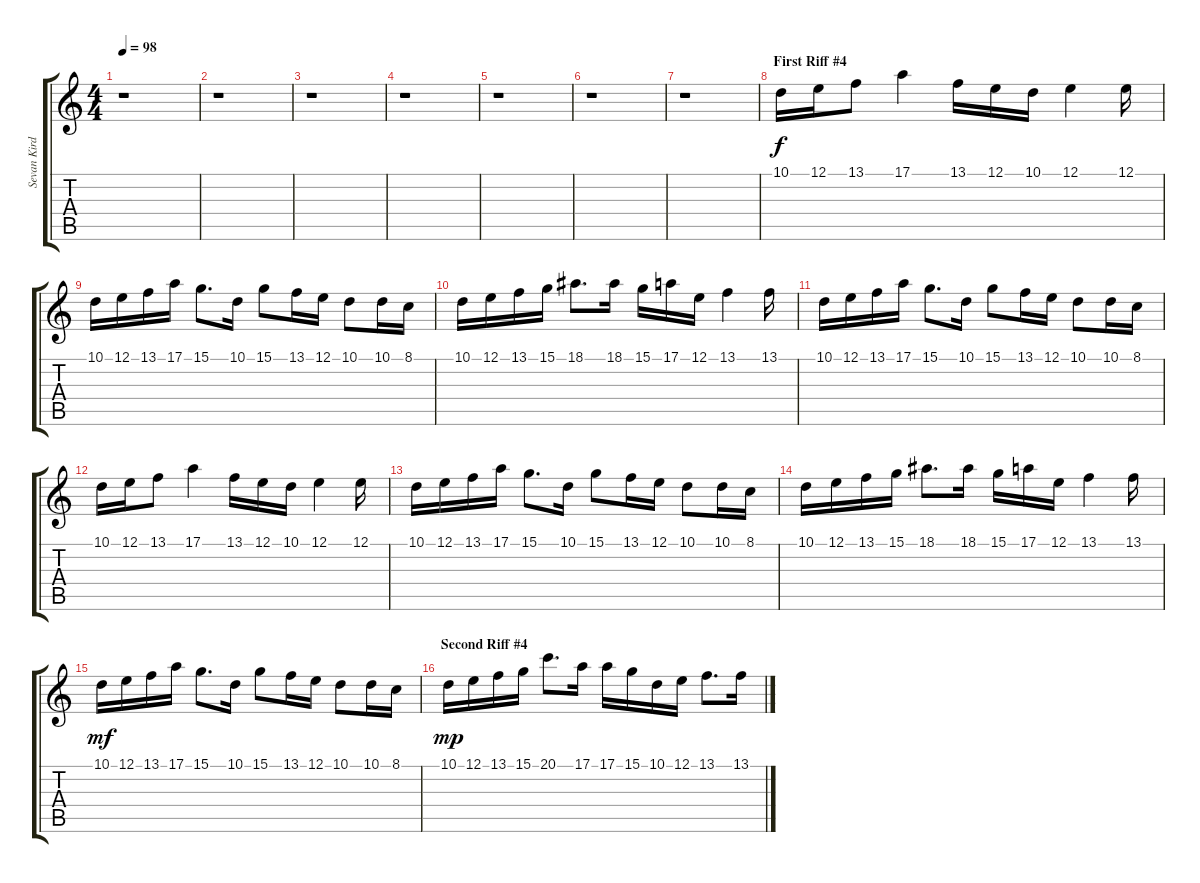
\track ("Sevan Kirder or Chrigel" "Sevan Kird") {instrument flute}
\staff {score tabs}
\tuning (E4 B3 G3 D3 A2 E2) {hide}
\ts (4 4)
\tempo 98
\clef g2
\ks c
r.1{dy f} |
r.1 |
r.1 |
r.1 |
r.1 |
r.1 |
r.1 |
\section ("" "First Riff #4")
10.1.16 12.1.16 13.1.8 17.1.4 13.1.16 12.1.16 10.1.16 12.1.4 12.1.16 |
10.1.16 12.1.16 13.1.16 17.1.16 15.1.8{d} 10.1.16 15.1.8 13.1.16 12.1.16 10.1.8 10.1.16 8.1.16 |
10.1.16 12.1.16 13.1.16 15.1.16 18.1.8{d} 18.1.16 15.1.16 17.1.16 12.1.16 13.1.4 13.1.16 |
10.1.16 12.1.16 13.1.16 17.1.16 15.1.8{d} 10.1.16 15.1.8 13.1.16 12.1.16 10.1.8 10.1.16 8.1.16 |
10.1.16 12.1.16 13.1.8 17.1.4 13.1.16 12.1.16 10.1.16 12.1.4 12.1.16 |
10.1.16 12.1.16 13.1.16 17.1.16 15.1.8{d} 10.1.16 15.1.8 13.1.16 12.1.16 10.1.8 10.1.16 8.1.16 |
10.1.16 12.1.16 13.1.16 15.1.16 18.1.8{d} 18.1.16 15.1.16 17.1.16 12.1.16 13.1.4 13.1.16 |
10.1.16{dy mf} 12.1.16 13.1.16 17.1.16 15.1.8{d} 10.1.16 15.1.8 13.1.16 12.1.16 10.1.8 10.1.16 8.1.16 |
\section ("" "Second Riff #4")
10.1.16{dy mp} 12.1.16 13.1.16 15.1.16 20.1.8{d} 17.1.16 17.1.16 15.1.16 10.1.16 12.1.16 13.1.8{d} 13.1.16
